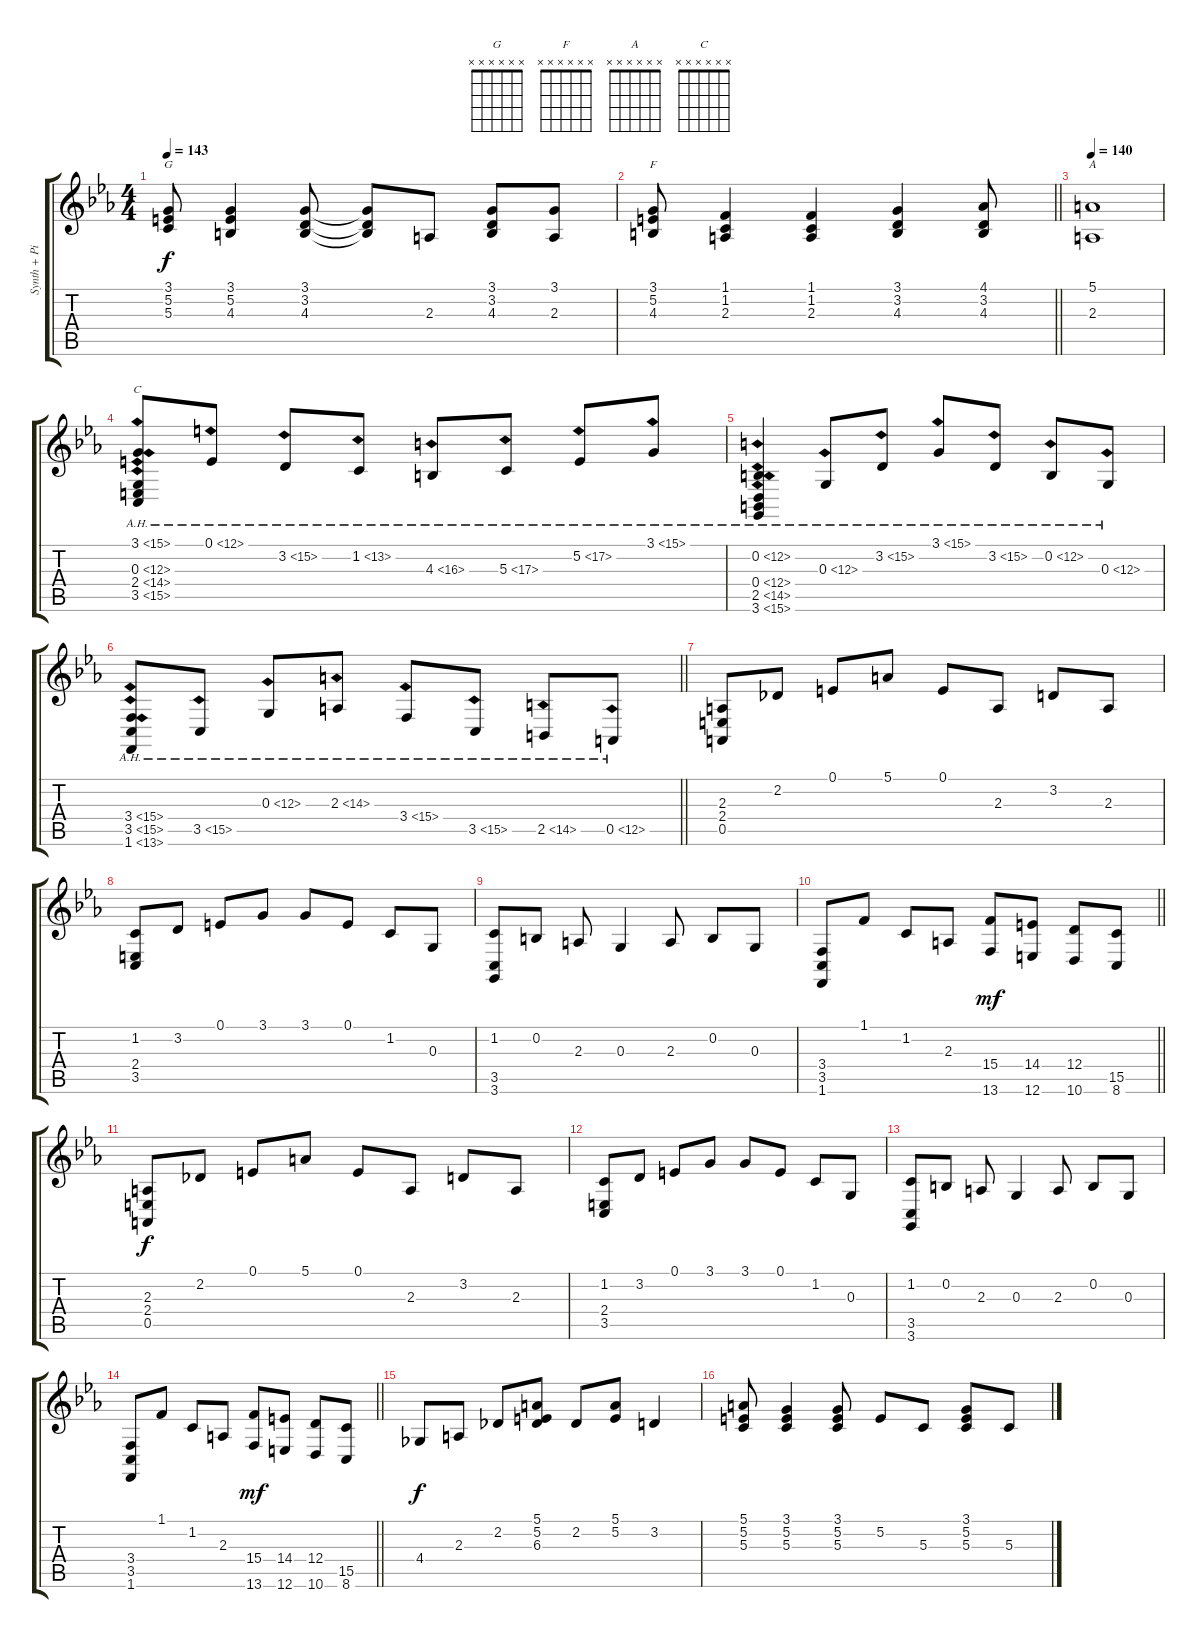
\track ("Synth + Piano RH - Elton John" "Synth + Pi") {instrument acousticgrandpiano}
\staff {score tabs}
\tuning (E4 B3 G3 D3 A2 E2) {hide}
\chord ("G" x x x x x x)
\chord ("F" x x x x x x)
\chord ("A" x x x x x x)
\chord ("C" x x x x x x)
\ts (4 4)
\tempo 143
\clef g2
\ks cminor
(3.1 5.2 5.3).8{ch "G" dy f} (3.1 5.2 4.3).4 (3.1 3.2 4.3).8 (3.1{t} 3.2{t} 4.3{t}).8 2.3.8 (3.1 3.2 4.3).8 (3.1 2.3).8 |
\barLineRight lightlight
(3.1 5.2 4.3).8{ch "F"} (1.1 1.2 2.3).4 (1.1 1.2 2.3).4 (3.1 3.2 4.3).4 (4.1 3.2 4.3).8 |
\tempo 140
(5.1 2.3).1{ch "A"} |
(3.1{ah 12} 0.3{ah 12} 2.4{ah 12} 3.5{ah 12}).8{ch "C" volume 11} 0.1{ah 12}.8 3.2{ah 12}.8 1.2{ah 12}.8 4.3{ah 12}.8 5.3{ah 12}.8 5.2{ah 12}.8 3.1{ah 12}.8 |
(0.2{ah 12} 0.4{ah 12} 2.5{ah 12} 3.6{ah 12}).4 0.3{ah 12}.8 3.2{ah 12}.8 3.1{ah 12}.8 3.2{ah 12}.8 0.2{ah 12}.8 0.3{ah 12}.8 |
\barLineRight lightlight
(3.4{ah 12} 3.5{ah 12} 1.6{ah 12}).8 3.5{ah 12}.8 0.3{ah 12}.8 2.3{ah 12}.8 3.4{ah 12}.8 3.5{ah 12}.8 2.5{ah 12}.8 0.5{ah 12}.8 |
(2.3 2.4 0.5).8 2.2.8 0.1.8 5.1.8 0.1.8 2.3.8 3.2.8 2.3.8 |
(1.2 2.4 3.5).8 3.2.8 0.1.8 3.1.8 3.1.8 0.1.8 1.2.8 0.3.8 |
(1.2 3.5 3.6).8 0.2.8 2.3.8 0.3.4 2.3.8 0.2.8 0.3.8 |
\barLineRight lightlight
(3.4 3.5 1.6).8 1.1.8 1.2.8 2.3.8 (15.4 13.6).8{dy mf} (14.4 12.6).8 (12.4 10.6).8 (15.5 8.6).8 |
(2.3 2.4 0.5).8{dy f} 2.2.8 0.1.8 5.1.8 0.1.8 2.3.8 3.2.8 2.3.8 |
(1.2 2.4 3.5).8 3.2.8 0.1.8 3.1.8 3.1.8 0.1.8 1.2.8 0.3.8 |
(1.2 3.5 3.6).8 0.2.8 2.3.8 0.3.4 2.3.8 0.2.8 0.3.8 |
\barLineRight lightlight
(3.4 3.5 1.6).8 1.1.8 1.2.8 2.3.8 (15.4 13.6).8{dy mf} (14.4 12.6).8 (12.4 10.6).8 (15.5 8.6).8 |
4.4.8{dy f} 2.3.8 2.2.8 (5.1 5.2 6.3).8 2.2.8 (5.1 5.2).8 3.2.4 |
(5.1 5.2 5.3).8 (3.1 5.2 5.3).4 (3.1 5.2 5.3).8 5.2.8 5.3.8 (3.1 5.2 5.3).8 5.3.8
